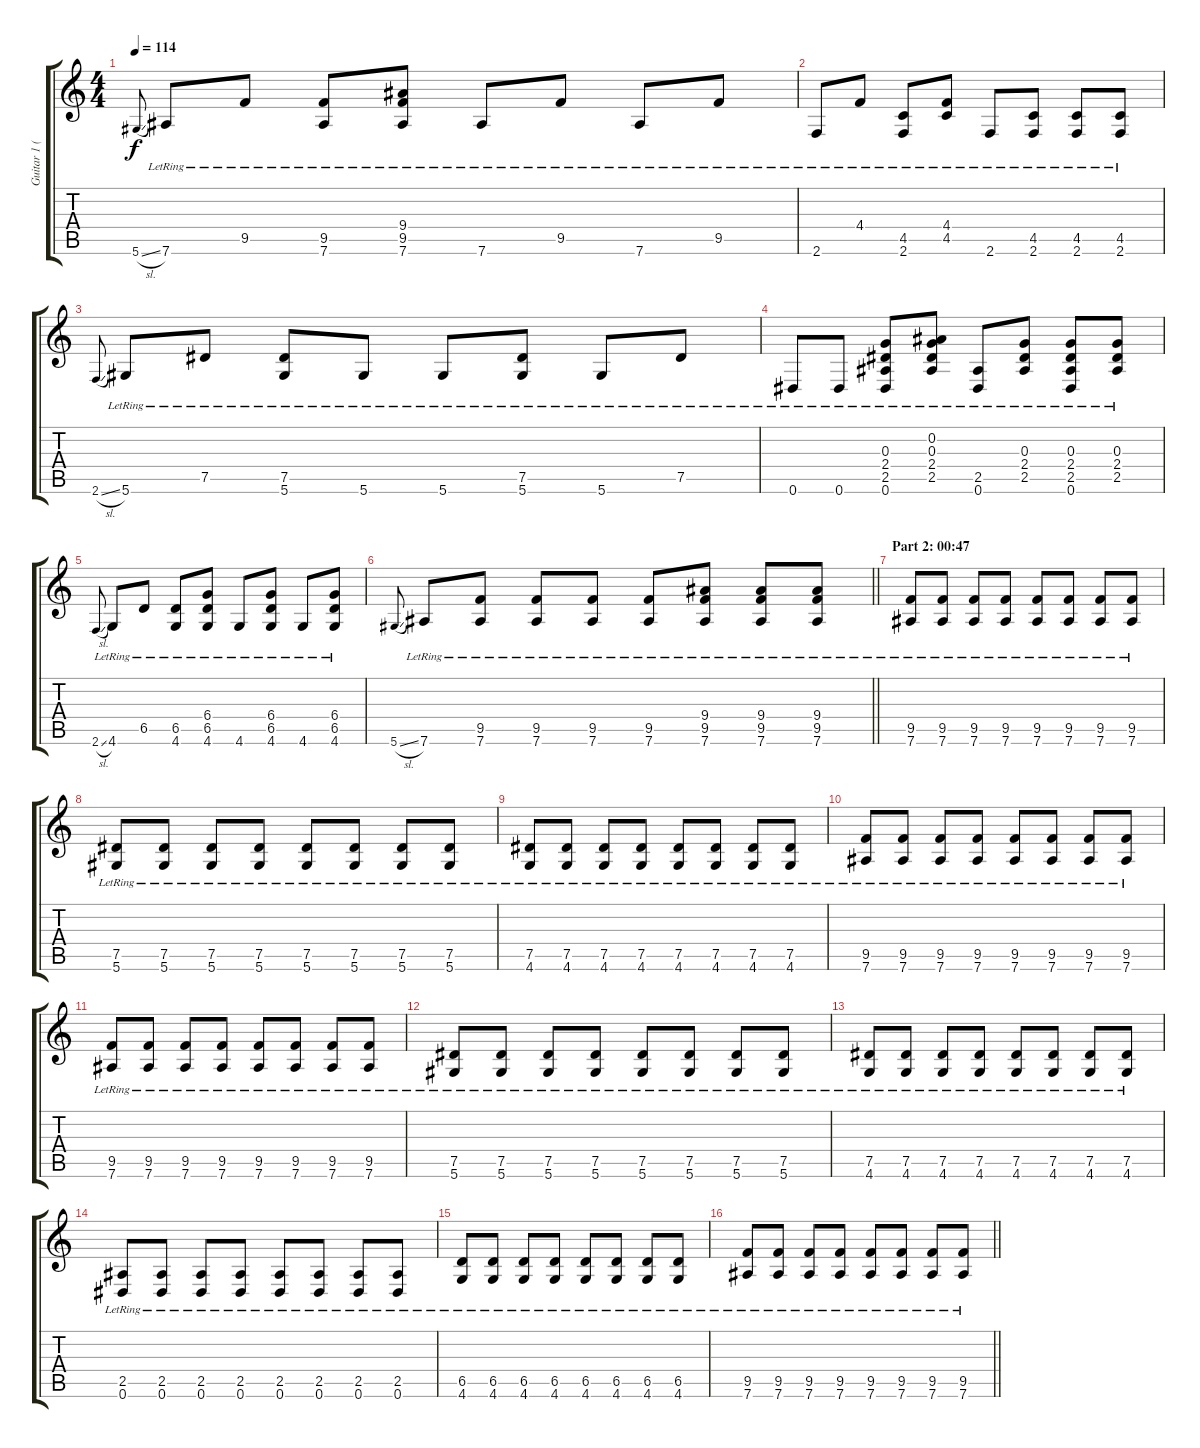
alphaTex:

\track ("Guitar 1 (Mild Overdrive)" "Guitar 1 (") {instrument electricguitarclean}
\staff {score tabs}
\tuning (Eb4 Bb3 G3 Db3 Ab2 Eb2) {hide}
\ts (4 4)
\tempo 114
\clef g2
\ks c
5.6{sl}.8{gr onbeat dy f} 7.6{lr}.8 9.5{lr}.8 (9.5{lr} 7.6{lr}).8 (9.4{lr} 9.5{lr} 7.6{lr}).8 7.6{lr}.8 9.5{lr}.8 7.6{lr}.8 9.5{lr}.8 |
2.6{lr}.8 4.4{lr}.8 (4.5{lr} 2.6{lr}).8 (4.4{lr} 4.5{lr}).8 2.6{lr}.8 (4.5{lr} 2.6{lr}).8 (4.5{lr} 2.6{lr}).8 (4.5{lr} 2.6{lr}).8 |
2.6{sl}.8{gr onbeat} 5.6{lr}.8 7.5{lr}.8 (7.5{lr} 5.6{lr}).8 5.6{lr}.8 5.6{lr}.8 (7.5{lr} 5.6{lr}).8 5.6{lr}.8 7.5{lr}.8 |
0.6{lr}.8 0.6{lr}.8 (0.3{lr} 2.4{lr} 2.5{lr} 0.6{lr}).8 (0.2{lr} 0.3{lr} 2.4{lr} 2.5{lr}).8 (2.5{lr} 0.6{lr}).8 (0.3{lr} 2.4{lr} 2.5{lr}).8 (0.3{lr} 2.4{lr} 2.5{lr} 0.6{lr}).8 (0.3{lr} 2.4{lr} 2.5{lr}).8 |
2.6{sl}.8{gr onbeat} 4.6{lr}.8 6.5{lr}.8 (6.5{lr} 4.6{lr}).8 (6.4{lr} 6.5{lr} 4.6{lr}).8 4.6{lr}.8 (6.4{lr} 6.5{lr} 4.6{lr}).8 4.6{lr}.8 (6.4{lr} 6.5{lr} 4.6{lr}).8 |
\barLineRight lightlight
5.6{sl}.8{gr onbeat} 7.6{lr}.8 (9.5{lr} 7.6{lr}).8 (9.5{lr} 7.6{lr}).8 (9.5{lr} 7.6{lr}).8 (9.5{lr} 7.6{lr}).8 (9.4{lr} 9.5{lr} 7.6{lr}).8 (9.4{lr} 9.5{lr} 7.6{lr}).8 (9.4{lr} 9.5{lr} 7.6{lr}).8 |
\section ("" "Part 2: 00:47")
(9.5{lr} 7.6{lr}).8 (9.5{lr} 7.6{lr}).8 (9.5{lr} 7.6{lr}).8 (9.5{lr} 7.6{lr}).8 (9.5{lr} 7.6{lr}).8 (9.5{lr} 7.6{lr}).8 (9.5{lr} 7.6{lr}).8 (9.5{lr} 7.6{lr}).8 |
(7.5{lr} 5.6{lr}).8 (7.5{lr} 5.6{lr}).8 (7.5{lr} 5.6{lr}).8 (7.5{lr} 5.6{lr}).8 (7.5{lr} 5.6{lr}).8 (7.5{lr} 5.6{lr}).8 (7.5{lr} 5.6{lr}).8 (7.5{lr} 5.6{lr}).8 |
(7.5{lr} 4.6{lr}).8 (7.5{lr} 4.6{lr}).8 (7.5{lr} 4.6{lr}).8 (7.5{lr} 4.6{lr}).8 (7.5{lr} 4.6{lr}).8 (7.5{lr} 4.6{lr}).8 (7.5{lr} 4.6{lr}).8 (7.5{lr} 4.6{lr}).8 |
(9.5{lr} 7.6{lr}).8 (9.5{lr} 7.6{lr}).8 (9.5{lr} 7.6{lr}).8 (9.5{lr} 7.6{lr}).8 (9.5{lr} 7.6{lr}).8 (9.5{lr} 7.6{lr}).8 (9.5{lr} 7.6{lr}).8 (9.5{lr} 7.6{lr}).8 |
(9.5{lr} 7.6{lr}).8 (9.5{lr} 7.6{lr}).8 (9.5{lr} 7.6{lr}).8 (9.5{lr} 7.6{lr}).8 (9.5{lr} 7.6{lr}).8 (9.5{lr} 7.6{lr}).8 (9.5{lr} 7.6{lr}).8 (9.5{lr} 7.6{lr}).8 |
(7.5{lr} 5.6{lr}).8 (7.5{lr} 5.6{lr}).8 (7.5{lr} 5.6{lr}).8 (7.5{lr} 5.6{lr}).8 (7.5{lr} 5.6{lr}).8 (7.5{lr} 5.6{lr}).8 (7.5{lr} 5.6{lr}).8 (7.5{lr} 5.6{lr}).8 |
(7.5{lr} 4.6{lr}).8 (7.5{lr} 4.6{lr}).8 (7.5{lr} 4.6{lr}).8 (7.5{lr} 4.6{lr}).8 (7.5{lr} 4.6{lr}).8 (7.5{lr} 4.6{lr}).8 (7.5{lr} 4.6{lr}).8 (7.5{lr} 4.6{lr}).8 |
(2.5{lr} 0.6{lr}).8 (2.5{lr} 0.6{lr}).8 (2.5{lr} 0.6{lr}).8 (2.5{lr} 0.6{lr}).8 (2.5{lr} 0.6{lr}).8 (2.5{lr} 0.6{lr}).8 (2.5{lr} 0.6{lr}).8 (2.5{lr} 0.6{lr}).8 |
(6.5{lr} 4.6{lr}).8 (6.5{lr} 4.6{lr}).8 (6.5{lr} 4.6{lr}).8 (6.5{lr} 4.6{lr}).8 (6.5{lr} 4.6{lr}).8 (6.5{lr} 4.6{lr}).8 (6.5{lr} 4.6{lr}).8 (6.5{lr} 4.6{lr}).8 |
\barLineRight lightlight
(9.5{lr} 7.6{lr}).8 (9.5{lr} 7.6{lr}).8 (9.5{lr} 7.6{lr}).8 (9.5{lr} 7.6{lr}).8 (9.5{lr} 7.6{lr}).8 (9.5{lr} 7.6{lr}).8 (9.5{lr} 7.6{lr}).8 (9.5{lr} 7.6{lr}).8
